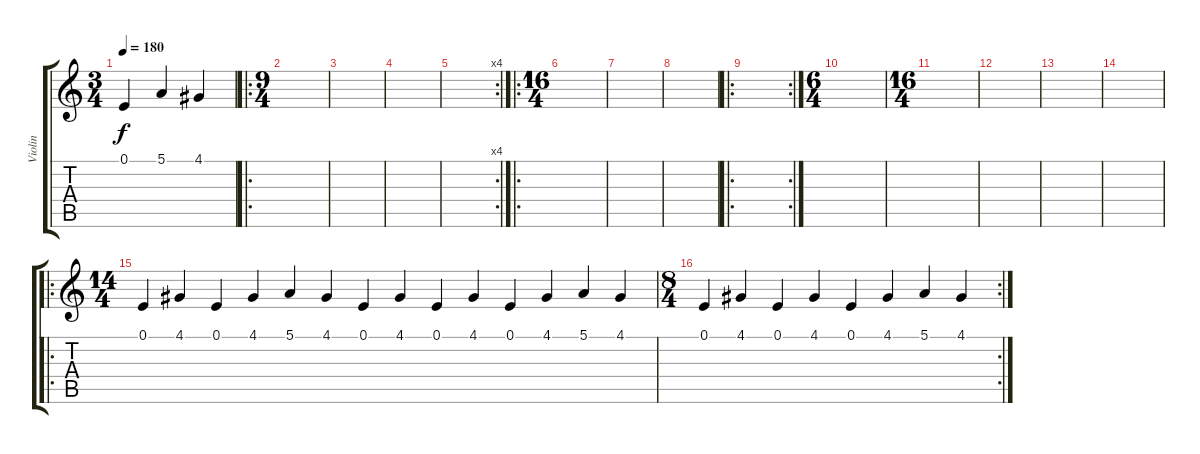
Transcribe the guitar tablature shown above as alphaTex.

\track ("Violin" "Violin") {instrument violin}
\staff {score tabs}
\tuning (E4 B3 G3 D3 A2 E2) {hide}
\ts (3 4)
\tempo 180
\clef g2
\ks c
0.1.4{dy f} 5.1.4 4.1.4 |
\ro
\ts (9 4)
|
|
|
\rc 4
|
\ro
\ts (16 4)
|
|
|
\ro
\rc 2
|
\ts (6 4)
|
\ts (16 4)
|
|
|
|
\ro
\ts (14 4)
0.1.4 4.1.4 0.1.4 4.1.4 5.1.4 4.1.4 0.1.4 4.1.4 0.1.4 4.1.4 0.1.4 4.1.4 5.1.4 4.1.4 |
\rc 2
\ts (8 4)
0.1.4 4.1.4 0.1.4 4.1.4 0.1.4 4.1.4 5.1.4 4.1.4
